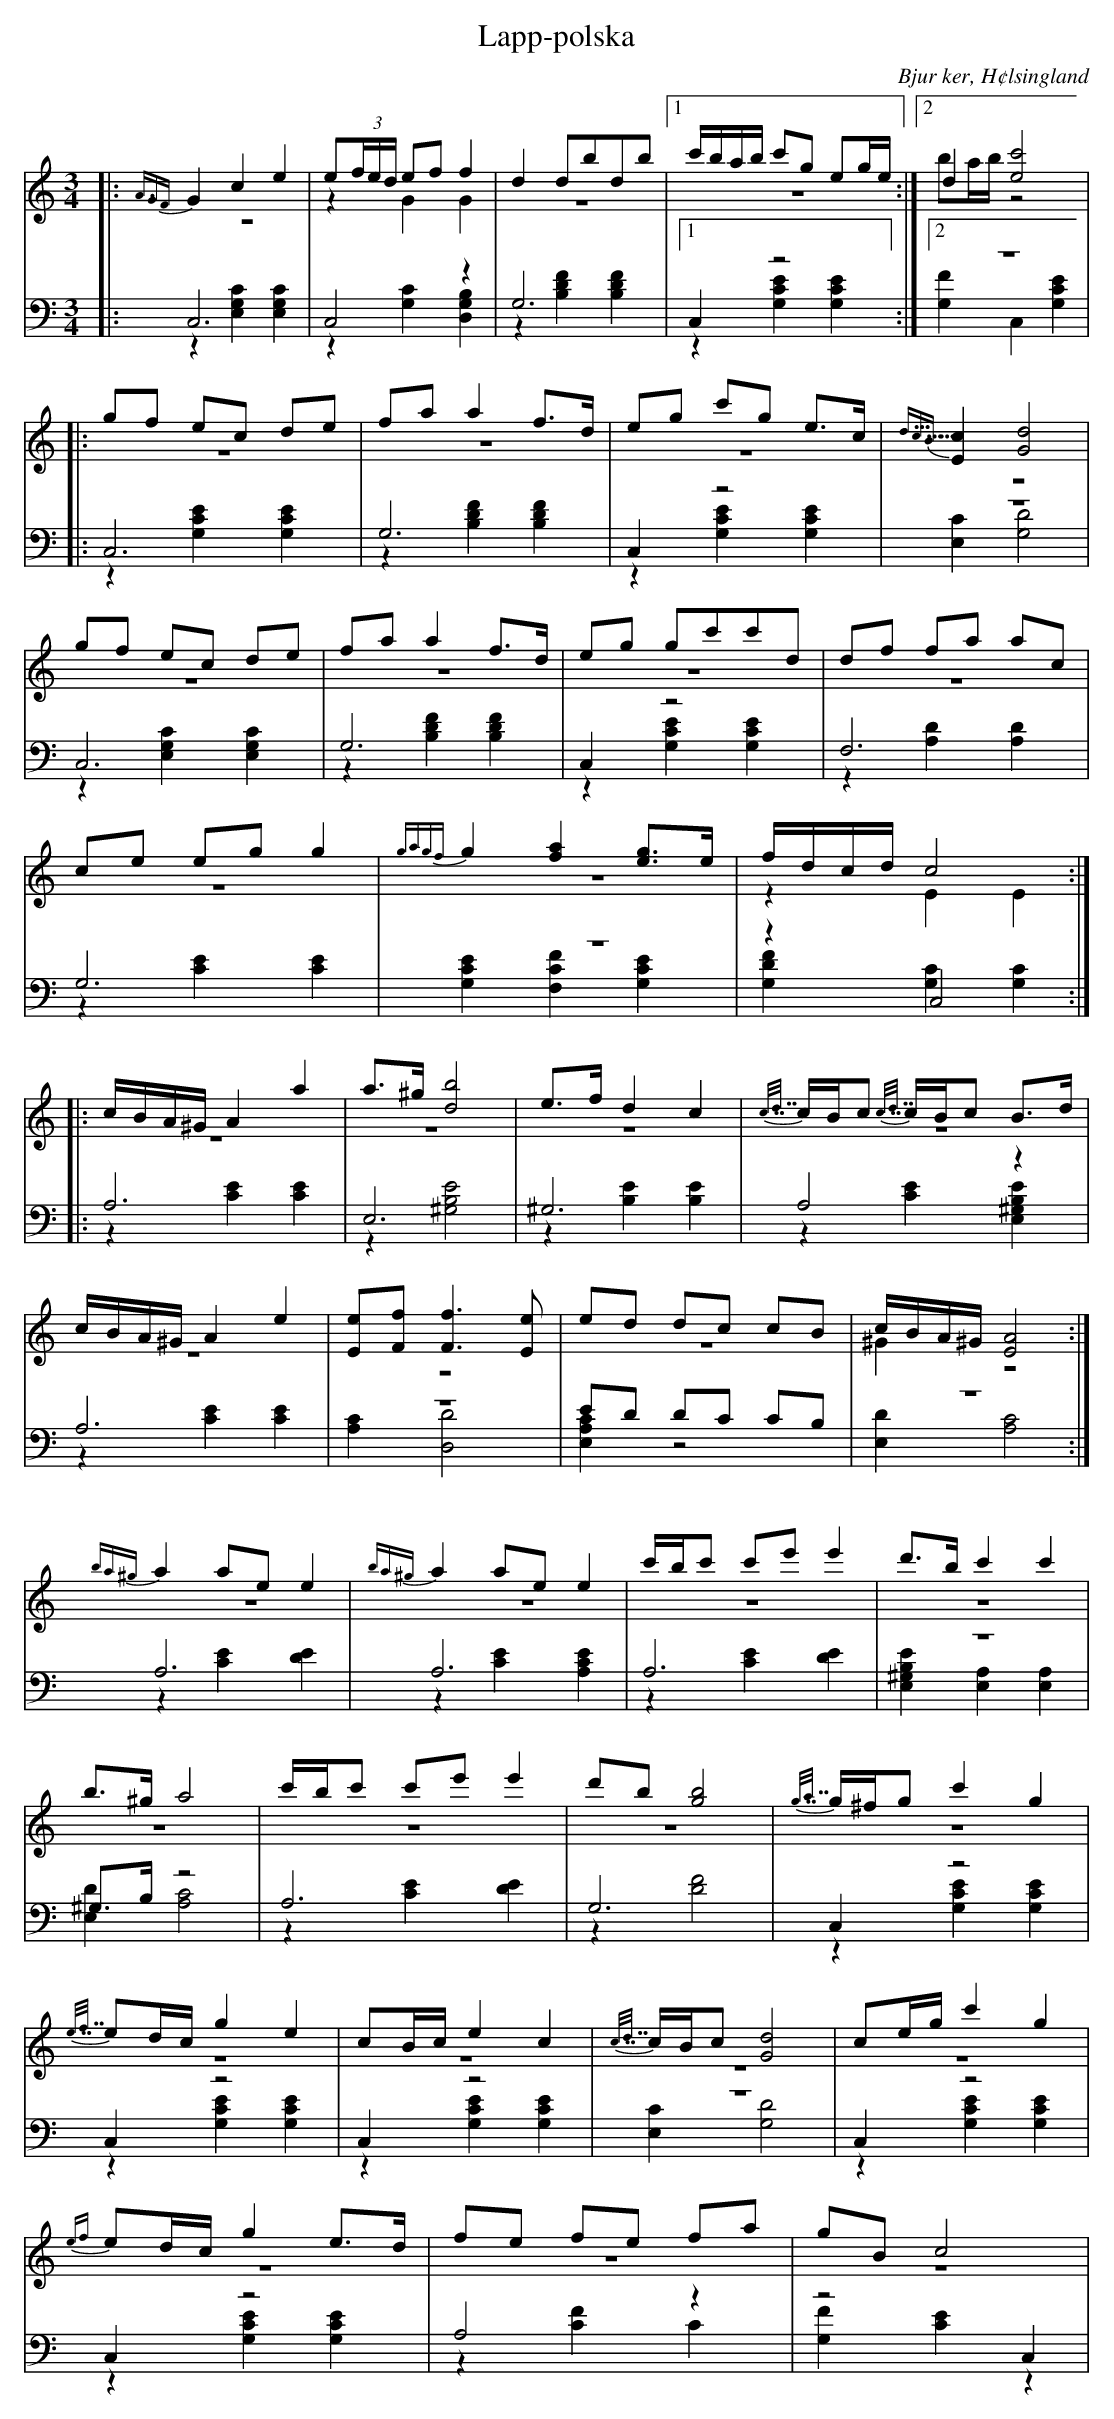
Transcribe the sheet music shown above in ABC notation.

X:1
T: Lapp-polska
O: Bjur ker, H¢lsingland
M: 3/4
L: 1/8
K: C
V:1
V:2 merge
V:3
V:4 merge
V:1
|:{A3/2GF}G2 c2 e2|e(3f/e/d/ ef f2|d2 dbdb|1 c'/b/a/b/ c'g eg/e/:|2 d2 [e4c'4]|
|:gf ec de|fa a2 f>d|eg c'g e>c|{d5/8c5/8B5/8}[c2E2] [G4d4]|
gf ec de|fa a2 f>d|eg gc'c'd|df fa ac|
ce eg g2|{g8/5a8/5g8/5f8/5}g2 [f2a2] [eg]>e|f/d/c/d/  c4:|
|:c/B/A/^G/ A2 a2|a>^g [d4b4]|e>f d2 c2|{c7/8d7/8}c/B/c {c7/8d7/8}c/B/c B>d|
c/B/A/^G/ A2 e2|[Ee][Ff] [F3f3] [Ee] |ed dc cB|c/B/A/^G/ [E4A4]:|
{ba^g}a2 ae e2|{ba^g}a2 ae e2|c'/b/c' c'e' e'2  |d'>b c'2 c'2|
 b>^g a4|c'/b/c' c'e' e'2|d'b [g4b4]|{g7/8a7/8}g/^f/g c'2 g2|
{e7/8f7/8}ed/c/ g2 e2|cB/c/ e2 c2|{c7/8d7/8}c/B/c [G4d4]|ce/g/ c'2 g2|
{ef}ed/c/ g2 e>d|fe fe fa|gB c4|
V:2
|:z6|z2 G2 G2|z6|1 z6:|2 ba/b/ z4|
|:z6|z6|z6|z6|
 z6|z6|z6|z6|
z6|z6|z2 E2 E2:|
|:z6|z6|z6|z6|
 z6|z6|z6|^G2 z4:|
|z6|z6|z6|z6|
 z6|z6|z6|z6|
z6|z6|z6|z6|
z6|z6|z6|
V:3  clef=bass
|:C,6|C,4 z2|G,6|1 C,2 z4:|2 z6|
|:C,6|G,6|C,2 z4|z6|
C,6|G,6|C,2 z4|F,6|
G,6|z6|z2 C,4:|
|:A,6|E,6|^G,6|A,4 z2|
A,6|z6|ED DC CB,|z6:|
A,6|A,6|A,6|z6|
 ^G,>B, z4|A,6|G,6|C,2 z4|
C,2 z4|C,2 z4|z6|C,2 z4|
C,2 z4|A,4 z2|z4 C,2|
V:4  clef=bass
|:z2 [E,2G,2C2] [E,2G,2C2]|z2 [G,2C2] [D,2G,2B,2]|z2 [B,2D2F2] [B,2D2F2]|1 z2 [G,2C2E2] [G,2C2E2]:|2 [G,2F2] C,2 [G,2C2E2]|
|:z2 [G,2C2E2] [G,2C2E2]|z2 [B,2D2F2] [B,2D2F2]|z2 [G,2C2E2] [G,2C2E2]|[E,2C2] [G,4D4]|
z2 [E,2G,2C2] [E,2G,2C2]|z2 [B,2D2F2] [B,2D2F2]|z2 [G,2C2E2] [G,2C2E2]|z2 [A,2D2] [A,2D2]|
z2 [C2E2] [C2E2]|[G,2C2E2] [F,2C2F2] [G,2C2E2] |[G,2D2F2] [G,2C2] [G,2C2]:|
|:z2 [C2E2] [C2E2]|z2 [^G,4B,4E4]|z2 [B,2E2] [B,2E2]|z2 [C2E2] [E,2^G,2B,2E2]|
z2 [C2E2] [C2E2]|[A,2C2] [D,4D4]|[E,2A,2C2] z4|[E,2D2] [A,4C4]:|
z2 [C2E2] [D2E2]|z2 [C2E2] [A,2C2E2]|z2 [C2E2] [D2E2]|[E,2^G,2B,2E2] [A,2E,2] [A,2E,2]|
 [E,2D2] [A,4C4]|z2 [C2E2] [D2E2]|z2 [D4F4]|z2 [G,2C2E2] [G,2C2E2]|
z2 [G,2C2E2] [G,2C2E2]|z2 [G,2C2E2] [G,2C2E2]|[E,2C2] [G,4D4]|z2 [G,2C2E2] [G,2C2E2]|
z2 [G,2C2E2] [G,2C2E2]|z2 [C2F2] C2|[G,2F2] [C2E2] z2|
